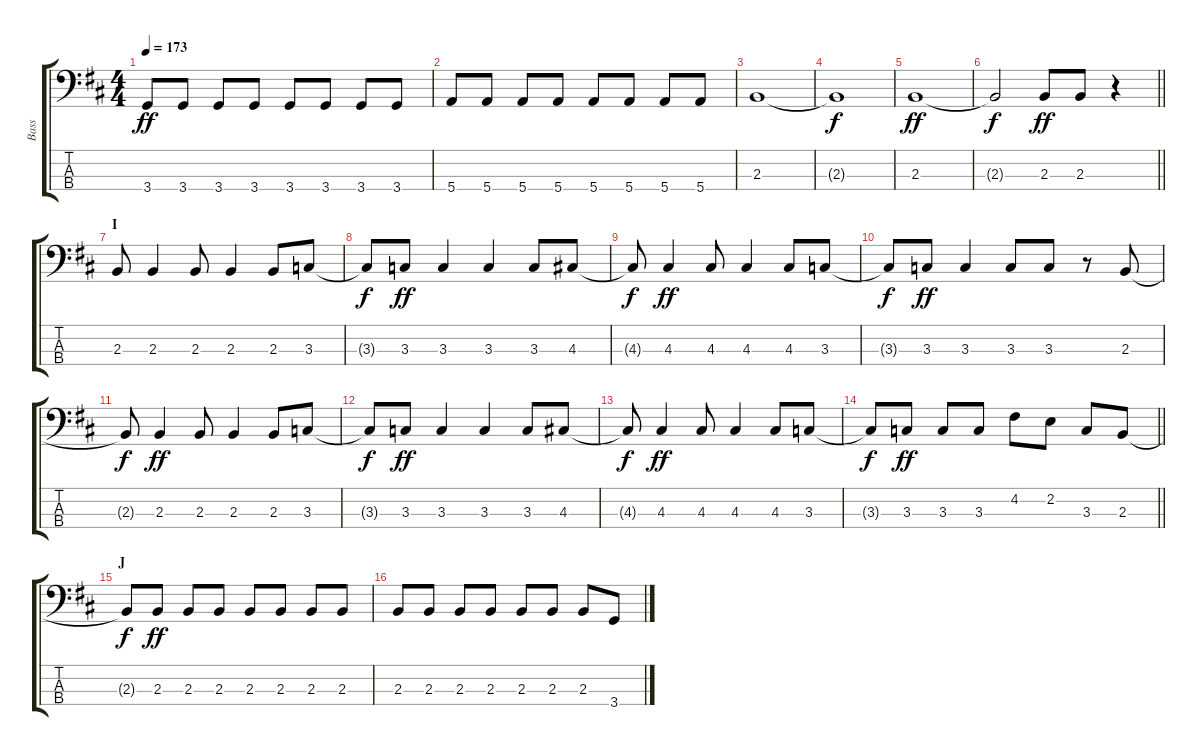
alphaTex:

\track ("Bass" "Bass") {instrument electricbasspick}
\staff {score tabs}
\tuning (G2 D2 A1 E1) {hide}
\ts (4 4)
\tempo 173
\clef f4
\ks d
3.4.8{dy ff} 3.4.8 3.4.8 3.4.8 3.4.8 3.4.8 3.4.8 3.4.8 |
5.4.8 5.4.8 5.4.8 5.4.8 5.4.8 5.4.8 5.4.8 5.4.8 |
2.3.1 |
2.3{t}.1{dy f} |
2.3.1{dy ff} |
\barLineRight lightlight
2.3{t}.2{dy f} 2.3.8{dy ff} 2.3.8 r.4 |
\section ("" "I")
2.3.8 2.3.4 2.3.8 2.3.4 2.3.8 3.3.8 |
3.3{t}.8{dy f} 3.3.8{dy ff} 3.3.4 3.3.4 3.3.8 4.3.8 |
4.3{t}.8{dy f} 4.3.4{dy ff} 4.3.8 4.3.4 4.3.8 3.3.8 |
3.3{t}.8{dy f} 3.3.8{dy ff} 3.3.4 3.3.8 3.3.8 r.8 2.3.8 |
2.3{t}.8{dy f} 2.3.4{dy ff} 2.3.8 2.3.4 2.3.8 3.3.8 |
3.3{t}.8{dy f} 3.3.8{dy ff} 3.3.4 3.3.4 3.3.8 4.3.8 |
4.3{t}.8{dy f} 4.3.4{dy ff} 4.3.8 4.3.4 4.3.8 3.3.8 |
\barLineRight lightlight
3.3{t}.8{dy f} 3.3.8{dy ff} 3.3.8 3.3.8 4.2.8 2.2.8 3.3.8 2.3.8 |
\section ("" "J")
2.3{t}.8{dy f} 2.3.8{dy ff} 2.3.8 2.3.8 2.3.8 2.3.8 2.3.8 2.3.8 |
2.3.8 2.3.8 2.3.8 2.3.8 2.3.8 2.3.8 2.3.8 3.4.8
